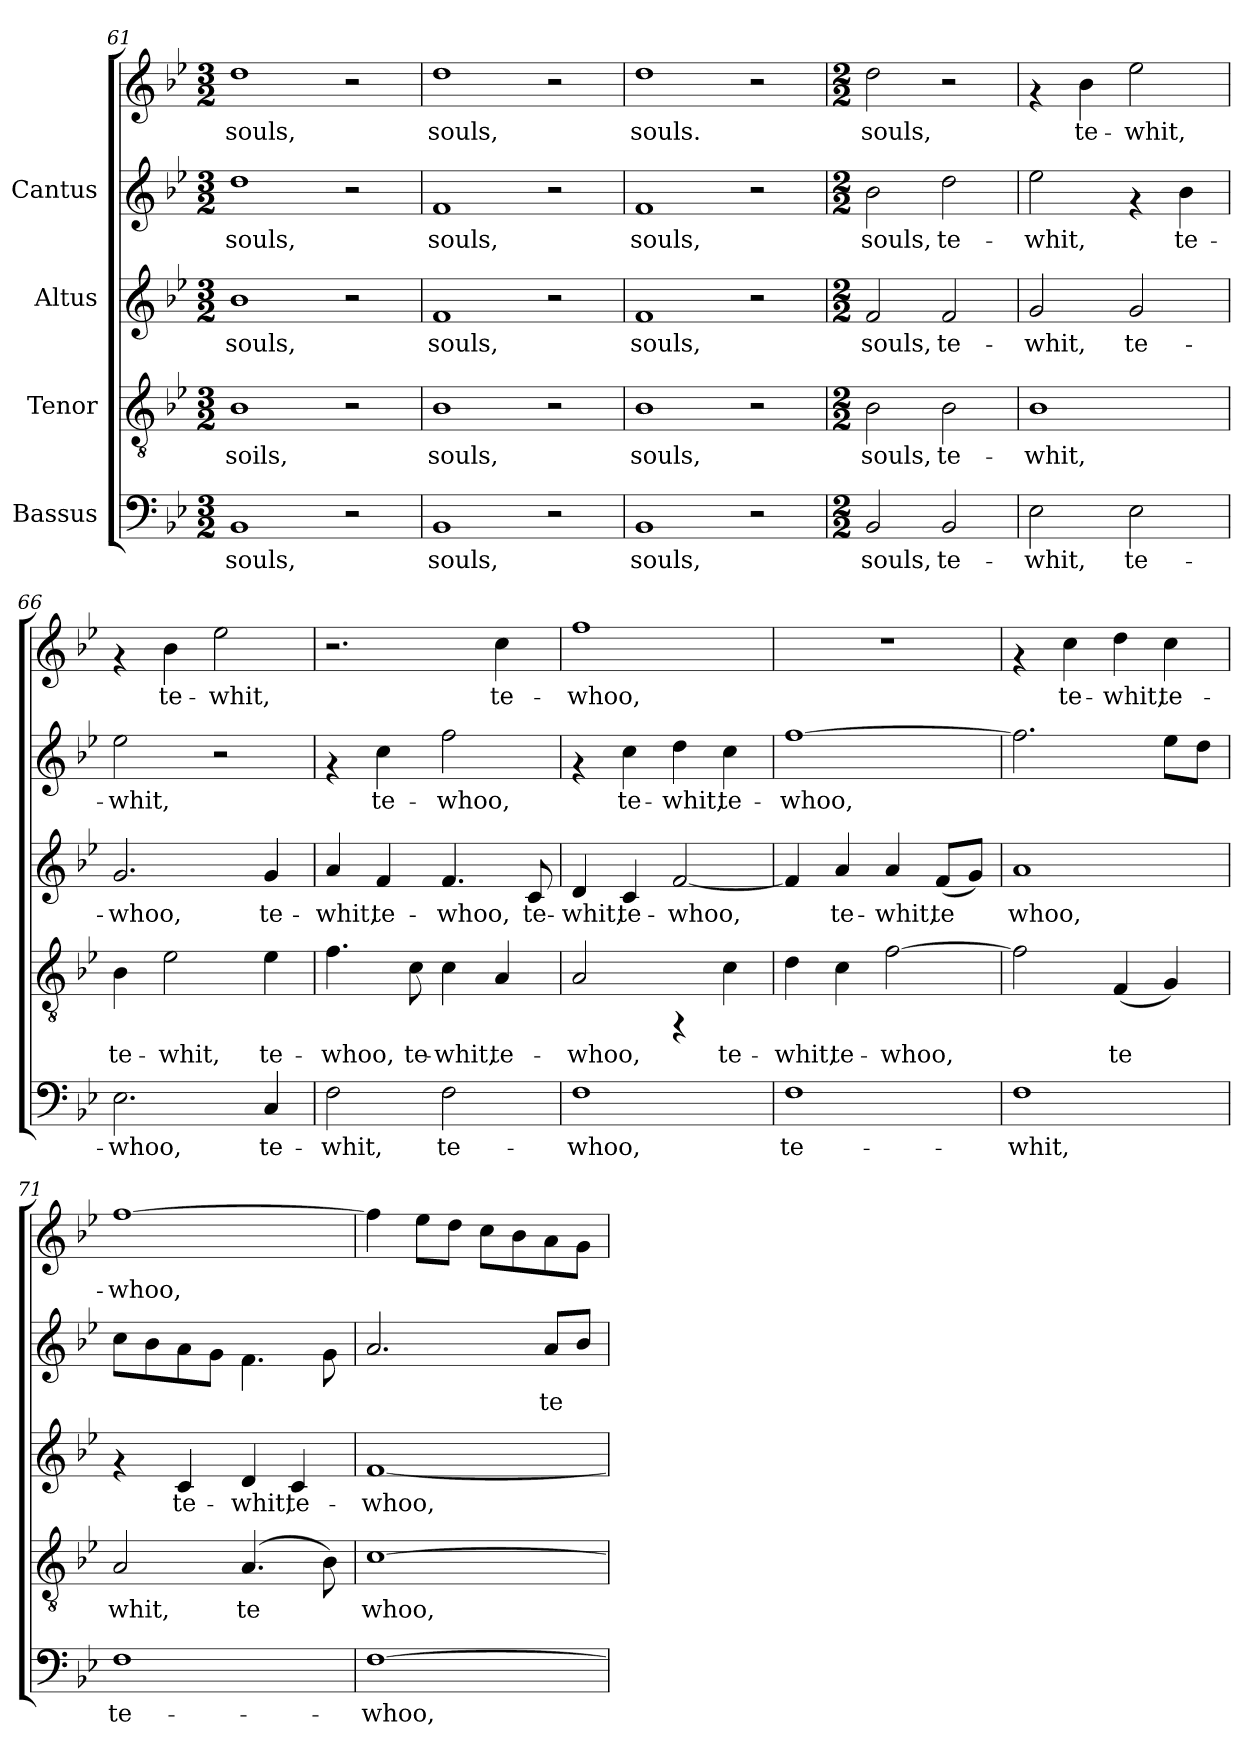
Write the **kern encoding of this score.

**kern	**text	**kern	**text	**kern	**text	**kern	**text	**kern	**text
*part4	*part4	*part3	*part3	*part2	*part2	*part1	*part1	*part1	*part1
*staff5	*staff5	*staff4	*staff4	*staff3	*staff3	*staff2	*staff2	*staff1	*staff1
*I"Bassus	*	*I"Tenor	*	*I"Altus	*	*I"Cantus	*	*	*
*clefF4	*	*clefGv2	*	*clefG2	*	*clefG2	*	*clefG2	*
*k[b-e-]	*	*k[b-e-]	*	*k[b-e-]	*	*k[b-e-]	*	*k[b-e-]	*
*B-:	*	*B-:	*	*B-:	*	*B-:	*	*B-:	*
*M3/2	*	*M3/2	*	*M3/2	*	*M3/2	*	*M3/2	*
=61	=61	=61	=61	=61	=61	=61	=61	=61	=61
!	!LO:LY:b:cj	!	!LO:LY:b:cj	!	!LO:LY:b:cj	!	!LO:LY:b:cj	!	!LO:LY:b:cj
1BB-	souls,	1B-	soils,	1b-	souls,	1dd	souls,	1dd	souls,
2r	.	2r	.	2r	.	2r	.	2r	.
=62	=62	=62	=62	=62	=62	=62	=62	=62	=62
!	!LO:LY:b:cj	!	!LO:LY:b:cj	!	!LO:LY:b:cj	!	!LO:LY:b:cj	!	!LO:LY:b:cj
1BB-	souls,	1B-	souls,	1f	souls,	1f	souls,	1dd	souls,
2r	.	2r	.	2r	.	2r	.	2r	.
=63	=63	=63	=63	=63	=63	=63	=63	=63	=63
!	!LO:LY:b:cj	!	!LO:LY:b:cj	!	!LO:LY:b:cj	!	!LO:LY:b:cj	!	!LO:LY:b:cj
1BB-	souls,	1B-	souls,	1f	souls,	1f	souls,	1dd	souls.
2r	.	2r	.	2r	.	2r	.	2r	.
=64	=64	=64	=64	=64	=64	=64	=64	=64	=64
*M2/2	*	*M2/2	*	*M2/2	*	*M2/2	*	*M2/2	*
*	*	*	*	*	*	*	*	*MM156	*
!	!LO:LY:b:cj	!	!LO:LY:b:cj	!	!LO:LY:b:cj	!	!LO:LY:b:cj	!	!LO:LY:b:cj
2BB-/	souls,	2B-\	souls,	2f/	souls,	2b-\	souls,	2dd\	souls,
!	!LO:LY:b:cj	!	!LO:LY:b:cj	!	!LO:LY:b:cj	!	!LO:LY:b:cj	!	!
2BB-/	te-	2B-\	te-	2f/	te-	2dd\	te-	2r	.
=65	=65	=65	=65	=65	=65	=65	=65	=65	=65
!	!LO:LY:b:cj	!	!LO:LY:b:cj	!	!LO:LY:b:cj	!	!LO:LY:b:cj	!	!
2E-\	-whit,	1B-	-whit,	2g/	-whit,	2ee-\	whit,	4rf	.
!	!	!	!	!	!	!	!	!	!LO:LY:b:cj
.	.	.	.	.	.	.	.	4b-\	-te-
!	!LO:LY:b:cj	!	!	!	!LO:LY:b:cj	!	!	!	!LO:LY:b:cj
2E-\	te-	.	.	2g/	te-	4rf	.	2ee-\	-whit,
!	!	!	!	!	!	!	!LO:LY:b:cj	!	!
.	.	.	.	.	.	4b-\	te-	.	.
!!LO:LB:g=z
=66	=66	=66	=66	=66	=66	=66	=66	=66	=66
!	!LO:LY:b:cj	!	!LO:LY:b:cj	!	!LO:LY:b:cj	!	!LO:LY:b:cj	!	!
2.E-\	-whoo,	4B-\	te-	2.g/	-whoo,	2ee-\	whit,	4rf	.
!	!	!	!LO:LY:b:cj	!	!	!	!	!	!LO:LY:b:cj
.	.	2e-\	-whit,	.	.	.	.	4b-\	-te-
!	!	!	!	!	!	!	!	!	!LO:LY:b:cj
.	.	.	.	.	.	2r	.	2ee-\	-whit,
!	!LO:LY:b:cj	!	!LO:LY:b:cj	!	!LO:LY:b:cj	!	!	!	!
4C/	te-	4e-\	te-	4g/	te-	.	.	.	.
=67	=67	=67	=67	=67	=67	=67	=67	=67	=67
!	!LO:LY:b:cj	!	!LO:LY:b:cj	!	!LO:LY:b:cj	!	!	!	!
2F\	-whit,	4.f\	-whoo,	4a/	-whit,	4rf	.	2.r	.
!	!	!	!	!	!LO:LY:b:cj	!	!LO:LY:b:cj	!	!
.	.	.	.	4f/	te-	4cc\	-te-	.	.
!	!	!	!LO:LY:b:cj	!	!	!	!	!	!
.	.	8c\	te-	.	.	.	.	.	.
!	!LO:LY:b:cj	!	!LO:LY:b:cj	!	!LO:LY:b:cj	!	!LO:LY:b:cj	!	!
2F\	te-	4c\	-whit,	4.f/	-whoo,	2ff\	-whoo,	.	.
!	!	!	!LO:LY:b:cj	!	!	!	!	!	!LO:LY:b:cj
.	.	4A/	te-	.	.	.	.	4cc\	te-
!	!	!	!	!	!LO:LY:b:cj	!	!	!	!
.	.	.	.	8c/	te-	.	.	.	.
=68	=68	=68	=68	=68	=68	=68	=68	=68	=68
!	!LO:LY:b:cj	!	!LO:LY:b:cj	!	!LO:LY:b:cj	!	!	!	!LO:LY:b:cj
1F	-whoo,	2A/	-whoo,	4d/	-whit,	4rf	.	1ff	whoo,
!	!	!	!	!	!LO:LY:b:cj	!	!LO:LY:b:cj	!	!
.	.	.	.	4c/	te-	4cc\	te-	.	.
!	!	!	!	!	!LO:LY:b:cj	!	!LO:LY:b:cj	!	!
.	.	4rFF	.	[<2f/	-whoo,	4dd\	-whit,	.	.
!	!	!	!LO:LY:b:cj	!	!	!	!LO:LY:b:cj	!	!
.	.	4c\	te-	.	.	4cc\	te-	.	.
=69	=69	=69	=69	=69	=69	=69	=69	=69	=69
!	!LO:LY:b:cj	!	!LO:LY:b:cj	!	!LO:LY:b:cj	!	!LO:LY:b:cj	!	!
1F	te-	4d\	-whit,	4f/]	.	[>1ff	-whoo,	1r	.
!	!	!	!LO:LY:b:cj	!	!LO:LY:b:cj	!	!	!	!
.	.	4c\	te-	4a/	te-	.	.	.	.
!	!	!	!LO:LY:b:cj	!	!LO:LY:b:cj	!	!	!	!
.	.	[>2f\	-whoo,	4a/	-whit,	.	.	.	.
!	!	!	!	!	!LO:LY:b:cj	!	!	!	!
.	.	.	.	(<8f/L	te-	.	.	.	.
!	!	!	!	!	!LO:LY:b:cj	!	!	!	!
.	.	.	.	8g/J)	--	.	.	.	.
=70	=70	=70	=70	=70	=70	=70	=70	=70	=70
!	!LO:LY:b:cj	!	!LO:LY:b:cj	!	!LO:LY:b:cj	!	!	!	!
1F	-whit,	2f\]	.	1a	-whoo,	2.ff\]	.	4rf	.
!	!	!	!	!	!	!	!	!	!LO:LY:b:cj
.	.	.	.	.	.	.	.	4cc\	te-
!	!	!	!LO:LY:b:cj	!	!	!	!	!	!LO:LY:b:cj
.	.	(<4F/	te-	.	.	.	.	4dd\	-whit,
!	!	!	!LO:LY:b:cj	!	!	!	!	!	!LO:LY:b:cj
.	.	4G/)	--	.	.	8ee-\L	.	4cc\	te-
.	.	.	.	.	.	8dd\J	.	.	.
!!LO:PB:g=z
=71	=71	=71	=71	=71	=71	=71	=71	=71	=71
!	!LO:LY:b:cj	!	!LO:LY:b:cj	!	!	!	!	!	!LO:LY:b:cj
1F	te-	2A/	-whit,	4rf	.	8cc\L	.	[>1ff	-whoo,
.	.	.	.	.	.	8b-\	.	.	.
!	!	!	!	!	!LO:LY:b:cj	!	!	!	!
.	.	.	.	4c/	te-	8a\	.	.	.
.	.	.	.	.	.	8g\J	.	.	.
!	!	!	!LO:LY:b:cj	!	!LO:LY:b:cj	!	!	!	!
.	.	(<4.A/	te-	4d/	-whit,	4.f\	.	.	.
!	!	!	!	!	!LO:LY:b:cj	!	!	!	!
.	.	.	.	4c/	te-	.	.	.	.
!	!	!	!LO:LY:b:cj	!	!	!	!	!	!
.	.	8B-\)	--	.	.	8g\	.	.	.
=72	=72	=72	=72	=72	=72	=72	=72	=72	=72
!	!LO:LY:b:cj	!	!LO:LY:b:cj	!	!LO:LY:b:cj	!	!LO:LY:b:cj	!	!
[>1F	-whoo,	[>1c	-whoo,	[<1f	-whoo,	2.a/	.	4ff\]	.
.	.	.	.	.	.	.	.	8ee-\L	.
.	.	.	.	.	.	.	.	8dd\J	.
.	.	.	.	.	.	.	.	8cc\L	.
.	.	.	.	.	.	.	.	8b-\	.
!	!	!	!	!	!	!	!LO:LY:b:cj	!	!
.	.	.	.	.	.	8a/L	te-	8a\	.
!	!	!	!	!	!	!	!LO:LY:b:cj	!	!
.	.	.	.	.	.	8b-/J	--	8g\J	.
=	=	=	=	=	=	=	=	=	=
*-	*-	*-	*-	*-	*-	*-	*-	*-	*-
